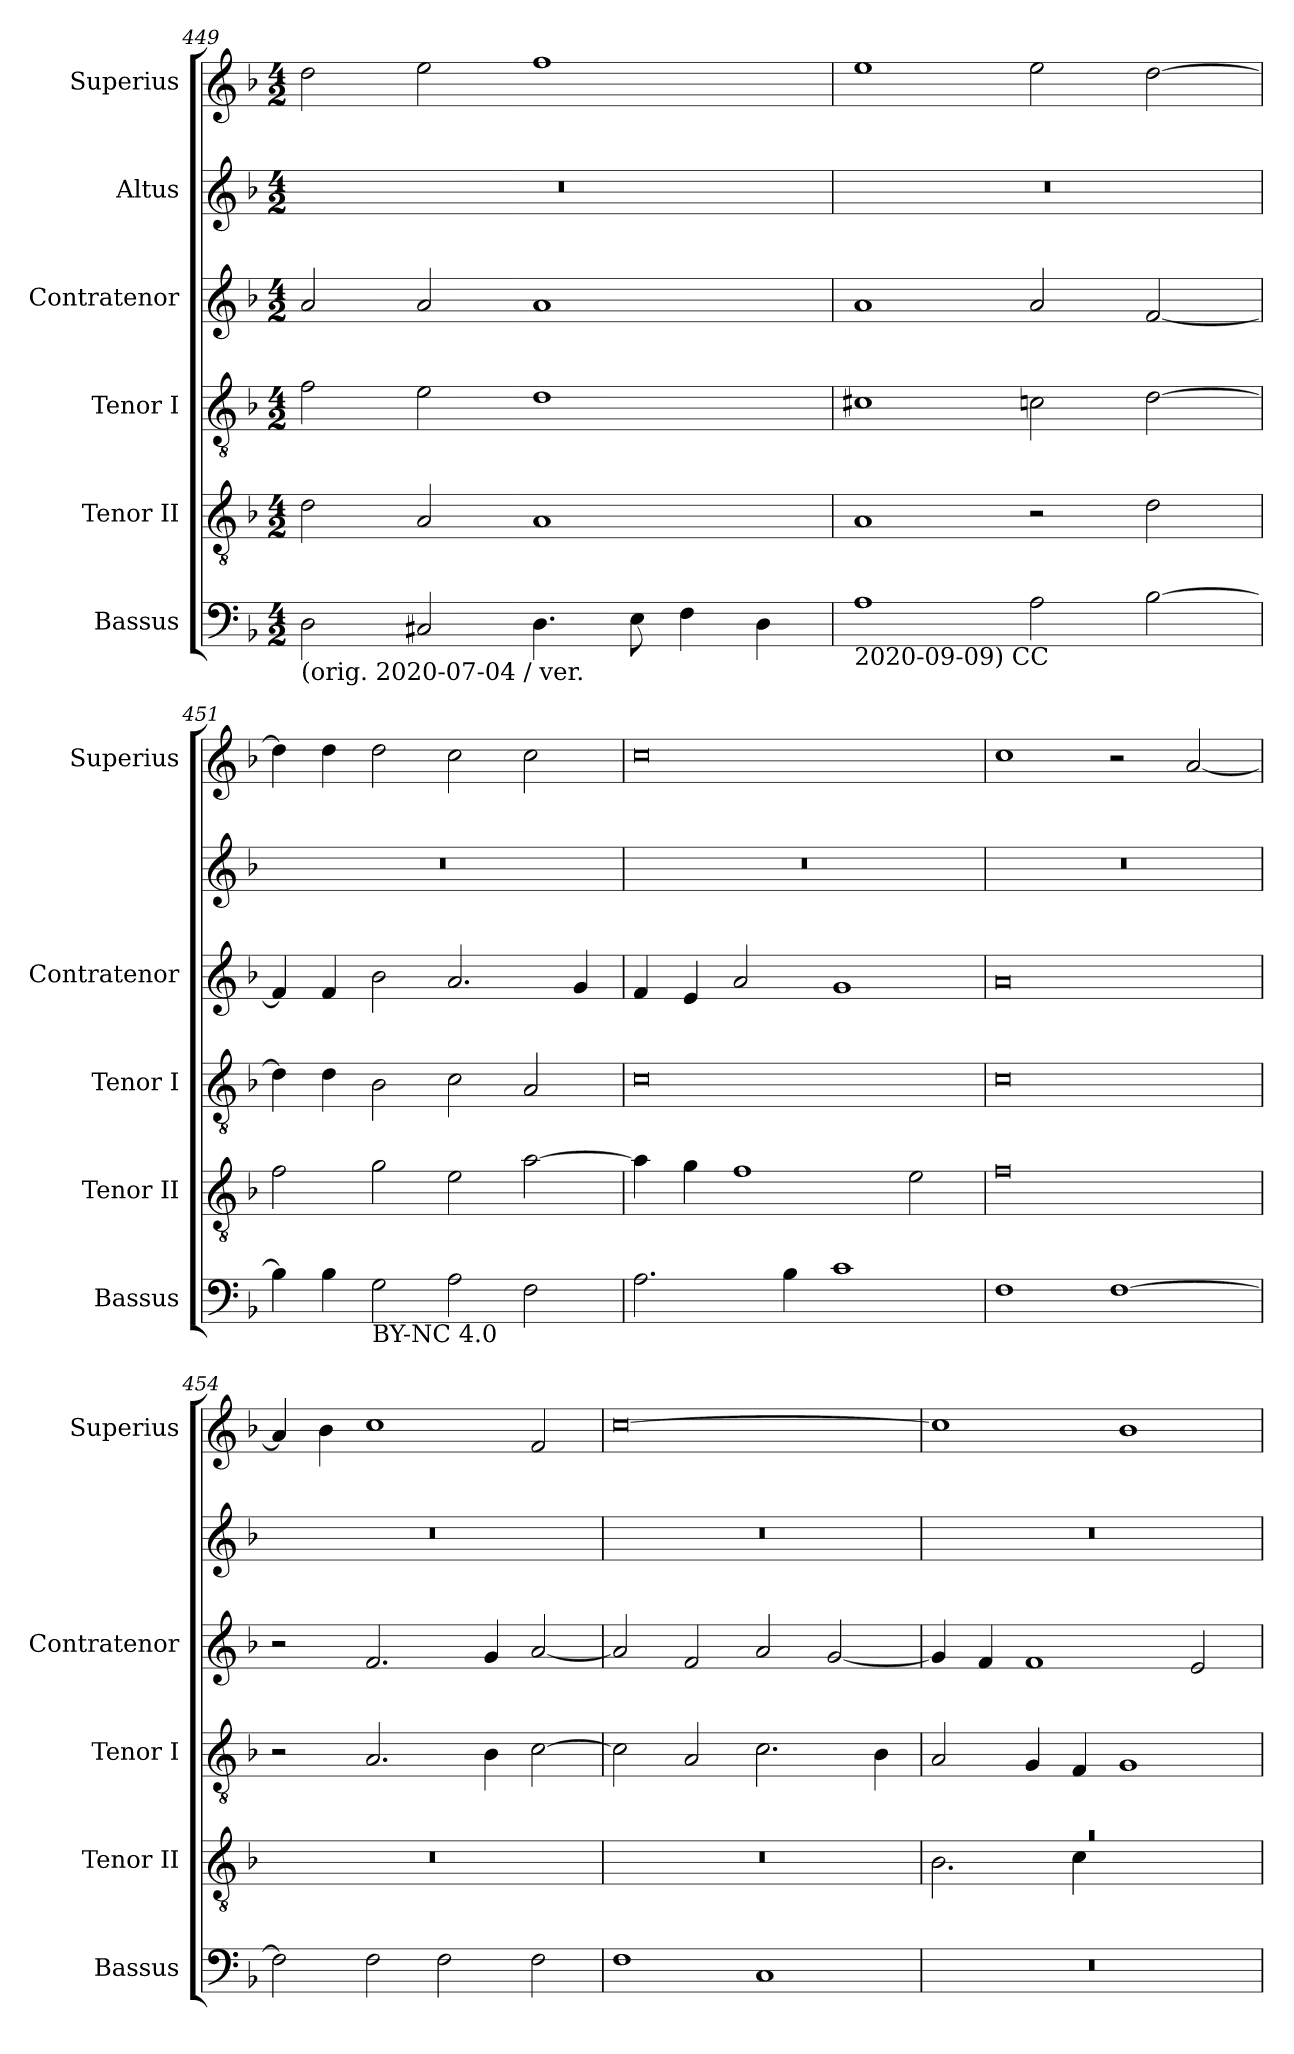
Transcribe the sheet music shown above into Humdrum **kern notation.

**kern	**kern	**kern	**kern	**kern	**kern
*part6	*part5	*part4	*part3	*part2	*part1
*staff6	*staff5	*staff4	*staff3	*staff2	*staff1
*I"Bassus	*I"Tenor II	*I"Tenor I	*I"Contratenor	*I"Altus	*I"Superius
*I'Bassus	*I'Tenor II	*I'Tenor I	*I'Contratenor	*	*I'Superius
*clefF4	*clefGv2	*clefGv2	*clefG2	*clefG2	*clefG2
*k[b-]	*k[b-]	*k[b-]	*k[b-]	*k[b-]	*k[b-]
*F:	*F:	*F:	*F:	*F:	*F:
*M4/2	*M4/2	*M4/2	*M4/2	*M4/2	*M4/2
=449	=449	=449	=449	=449	=449
!LO:TX:b:t=(orig. 2020-07-04 / ver.	!	!	!	!	!
2D\	2d\	2f\	2a/	0r	2dd\
2C#X/	2A/	2e\	2a/	.	2ee\
4.D\	1A	1d	1a	.	1ff
8E\	.	.	.	.	.
4F\	.	.	.	.	.
4D\	.	.	.	.	.
=450	=450	=450	=450	=450	=450
!LO:TX:b:t=2020-09-09) CC	!	!	!	!	!
1A	1A	1c#X	1a	0r	1ee
2A\	2r	2c\	2a/	.	2ee\
[>2B-\	2d\	[>2d\	[<2f/	.	[>2dd\
=451	=451	=451	=451	=451	=451
4B-\]	2f\	4d\]	4f/]	0r	4dd\]
4B-\	.	4d\	4f/	.	4dd\
!LO:TX:b:t=BY-NC 4.0	!	!	!	!	!
2G\	2g\	2B-\	2b-\	.	2dd\
2A\	2e\	2c\	2.a/	.	2cc\
2F\	[>2a\	2A/	.	.	2cc\
.	.	.	4g/	.	.
=452	=452	=452	=452	=452	=452
2.A\	4a\]	0c	4f/	0r	0cc
.	4g\	.	4e/	.	.
.	1f	.	2a/	.	.
4B-\	.	.	.	.	.
1c	.	.	1g	.	.
.	2e\	.	.	.	.
!!LO:PB:g=z
=453	=453	=453	=453	=453	=453
1F	0f	0c	0a	0r	1cc
[>1F	.	.	.	.	2r
.	.	.	.	.	[<2a/
=454	=454	=454	=454	=454	=454
2F\]	0r	2r	2r	0r	4a/]
.	.	.	.	.	4b-\
2F\	.	2.A/	2.f/	.	1cc
2F\	.	.	.	.	.
.	.	4B-\	4g/	.	.
2F\	.	[>2c\	[<2a/	.	2f/
=455	=455	=455	=455	=455	=455
1F	0r	2c\]	2a/]	0r	[>0cc
.	.	2A/	2f/	.	.
1C	.	2.c\	2a/	.	.
.	.	.	[<2g/	.	.
.	.	4B-\	.	.	.
=456	=456	=456	=456	=456	=456
!	!LO:N:vis=1	!	!	!	!
*	*^	*	*	*	*
0r	0ra	2.B-\	2A/	4g/]	0r	1cc]
.	.	.	.	4f/	.	.
.	.	.	4G/	1f	.	.
.	.	4c\	4F/	.	.	.
.	.	1ryy	1G	.	.	1b-
.	.	.	.	2e/	.	.
*	*v	*v	*	*	*	*
=	=	=	=	=	=
*-	*-	*-	*-	*-	*-
